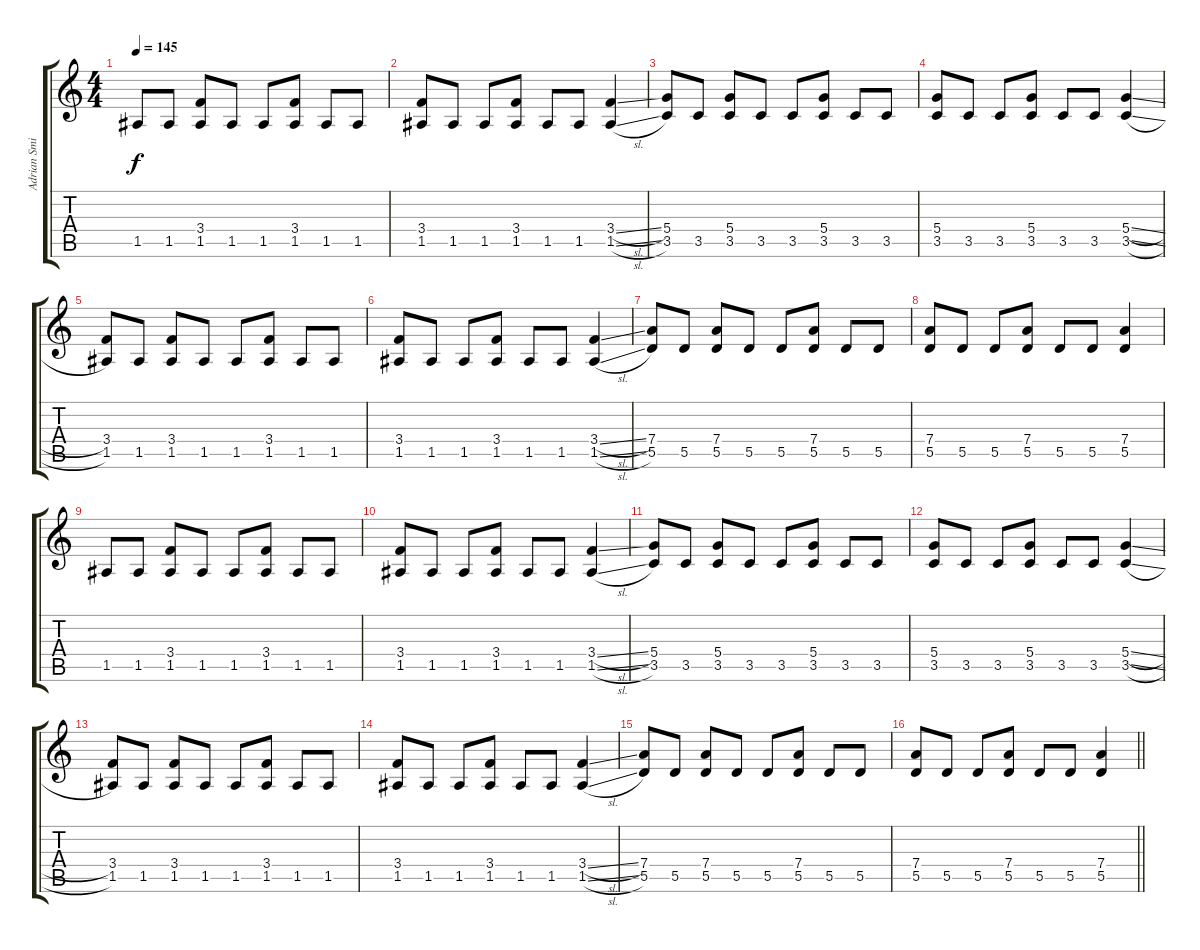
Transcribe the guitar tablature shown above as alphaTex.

\track ("Adrian Smith" "Adrian Smi") {instrument distortionguitar}
\staff {score tabs}
\tuning (E4 B3 G3 D3 A2 E2) {hide}
\ts (4 4)
\tempo 145
\clef g2
\ks c
1.5.8{dy f} 1.5.8 (3.4 1.5).8 1.5.8 1.5.8 (3.4 1.5).8 1.5.8 1.5.8 |
(3.4 1.5).8 1.5.8 1.5.8 (3.4 1.5).8 1.5.8 1.5.8 (3.4{sl} 1.5{sl}).4 |
(5.4 3.5).8 3.5.8 (5.4 3.5).8 3.5.8 3.5.8 (5.4 3.5).8 3.5.8 3.5.8 |
(5.4 3.5).8 3.5.8 3.5.8 (5.4 3.5).8 3.5.8 3.5.8 (5.4{sl} 3.5{sl}).4 |
(3.4 1.5).8 1.5.8 (3.4 1.5).8 1.5.8 1.5.8 (3.4 1.5).8 1.5.8 1.5.8 |
(3.4 1.5).8 1.5.8 1.5.8 (3.4 1.5).8 1.5.8 1.5.8 (3.4{sl} 1.5{sl}).4 |
(7.4 5.5).8 5.5.8 (7.4 5.5).8 5.5.8 5.5.8 (7.4 5.5).8 5.5.8 5.5.8 |
(7.4 5.5).8 5.5.8 5.5.8 (7.4 5.5).8 5.5.8 5.5.8 (7.4 5.5).4 |
1.5.8 1.5.8 (3.4 1.5).8 1.5.8 1.5.8 (3.4 1.5).8 1.5.8 1.5.8 |
(3.4 1.5).8 1.5.8 1.5.8 (3.4 1.5).8 1.5.8 1.5.8 (3.4{sl} 1.5{sl}).4 |
(5.4 3.5).8 3.5.8 (5.4 3.5).8 3.5.8 3.5.8 (5.4 3.5).8 3.5.8 3.5.8 |
(5.4 3.5).8 3.5.8 3.5.8 (5.4 3.5).8 3.5.8 3.5.8 (5.4{sl} 3.5{sl}).4 |
(3.4 1.5).8 1.5.8 (3.4 1.5).8 1.5.8 1.5.8 (3.4 1.5).8 1.5.8 1.5.8 |
(3.4 1.5).8 1.5.8 1.5.8 (3.4 1.5).8 1.5.8 1.5.8 (3.4{sl} 1.5{sl}).4 |
(7.4 5.5).8 5.5.8 (7.4 5.5).8 5.5.8 5.5.8 (7.4 5.5).8 5.5.8 5.5.8 |
\barLineRight lightlight
(7.4 5.5).8 5.5.8 5.5.8 (7.4 5.5).8 5.5.8 5.5.8 (7.4 5.5).4
